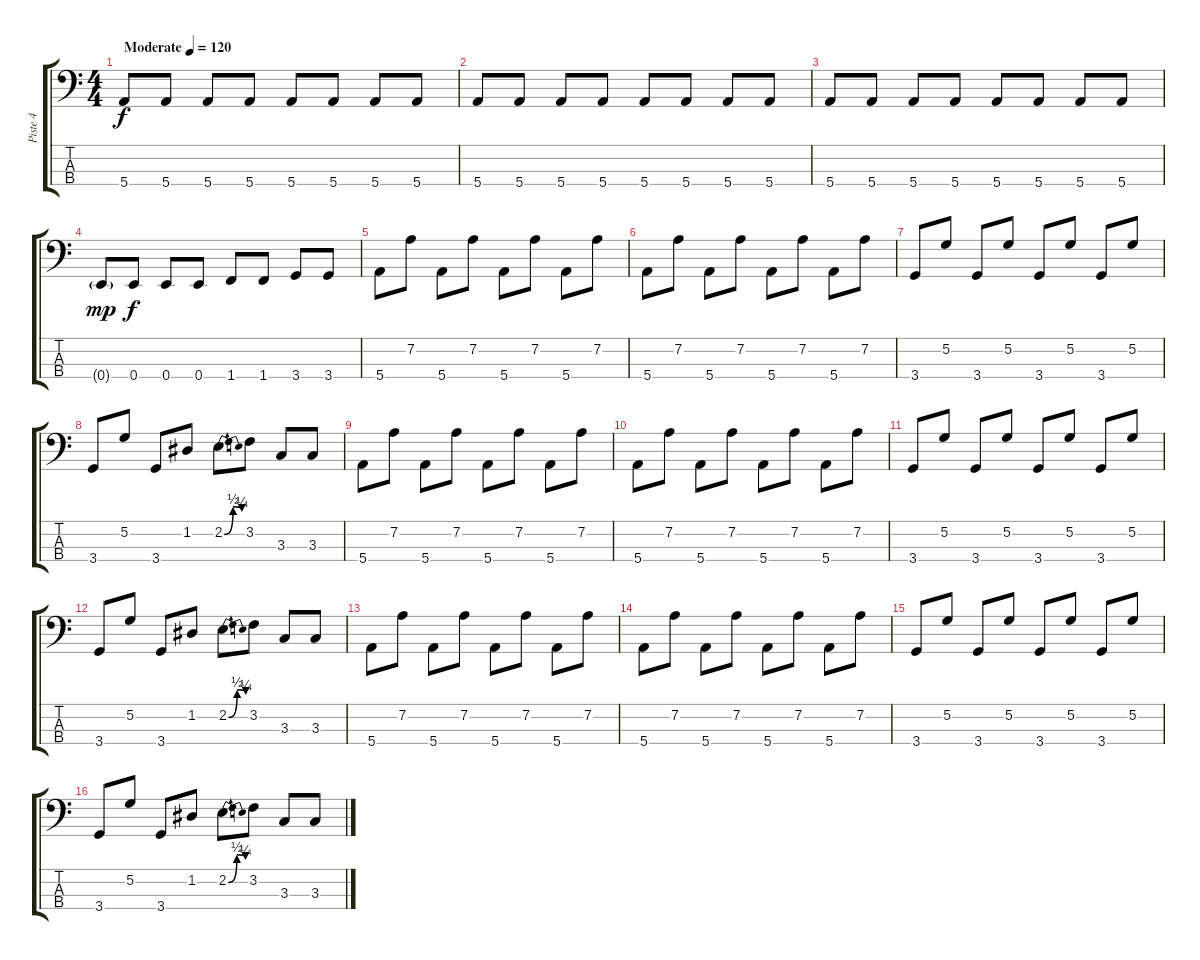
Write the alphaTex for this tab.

\track ("Piste 4" "Piste 4") {instrument distortionguitar}
\staff {score tabs}
\tuning (G2 D2 A1 E1) {hide}
\ts (4 4)
\tempo (120 "Moderate")
\clef f4
\ks c
5.4.8{dy f instrument distortionguitar} 5.4.8 5.4.8 5.4.8 5.4.8 5.4.8 5.4.8 5.4.8 |
5.4.8 5.4.8 5.4.8 5.4.8 5.4.8 5.4.8 5.4.8 5.4.8 |
5.4.8 5.4.8 5.4.8 5.4.8 5.4.8 5.4.8 5.4.8 5.4.8 |
0.4{g}.8{dy mp} 0.4.8{dy f} 0.4.8 0.4.8 1.4.8 1.4.8 3.4.8 3.4.8 |
5.4.8 7.2.8 5.4.8 7.2.8 5.4.8 7.2.8 5.4.8 7.2.8 |
5.4.8 7.2.8 5.4.8 7.2.8 5.4.8 7.2.8 5.4.8 7.2.8 |
3.4.8 5.2.8 3.4.8 5.2.8 3.4.8 5.2.8 3.4.8 5.2.8 |
3.4.8 5.2.8 3.4.8 1.2.8 2.2{be (bendrelease 0 0 15 2 15 2 60 1)}.8 3.2.8 3.3.8 3.3.8 |
5.4.8 7.2.8 5.4.8 7.2.8 5.4.8 7.2.8 5.4.8 7.2.8 |
5.4.8 7.2.8 5.4.8 7.2.8 5.4.8 7.2.8 5.4.8 7.2.8 |
3.4.8 5.2.8 3.4.8 5.2.8 3.4.8 5.2.8 3.4.8 5.2.8 |
3.4.8 5.2.8 3.4.8 1.2.8 2.2{be (bendrelease 0 0 15 2 15 2 60 1)}.8 3.2.8 3.3.8 3.3.8 |
5.4.8 7.2.8 5.4.8 7.2.8 5.4.8 7.2.8 5.4.8 7.2.8 |
5.4.8 7.2.8 5.4.8 7.2.8 5.4.8 7.2.8 5.4.8 7.2.8 |
3.4.8 5.2.8 3.4.8 5.2.8 3.4.8 5.2.8 3.4.8 5.2.8 |
3.4.8 5.2.8 3.4.8 1.2.8 2.2{be (bendrelease 0 0 15 2 15 2 60 1)}.8 3.2.8 3.3.8 3.3.8
